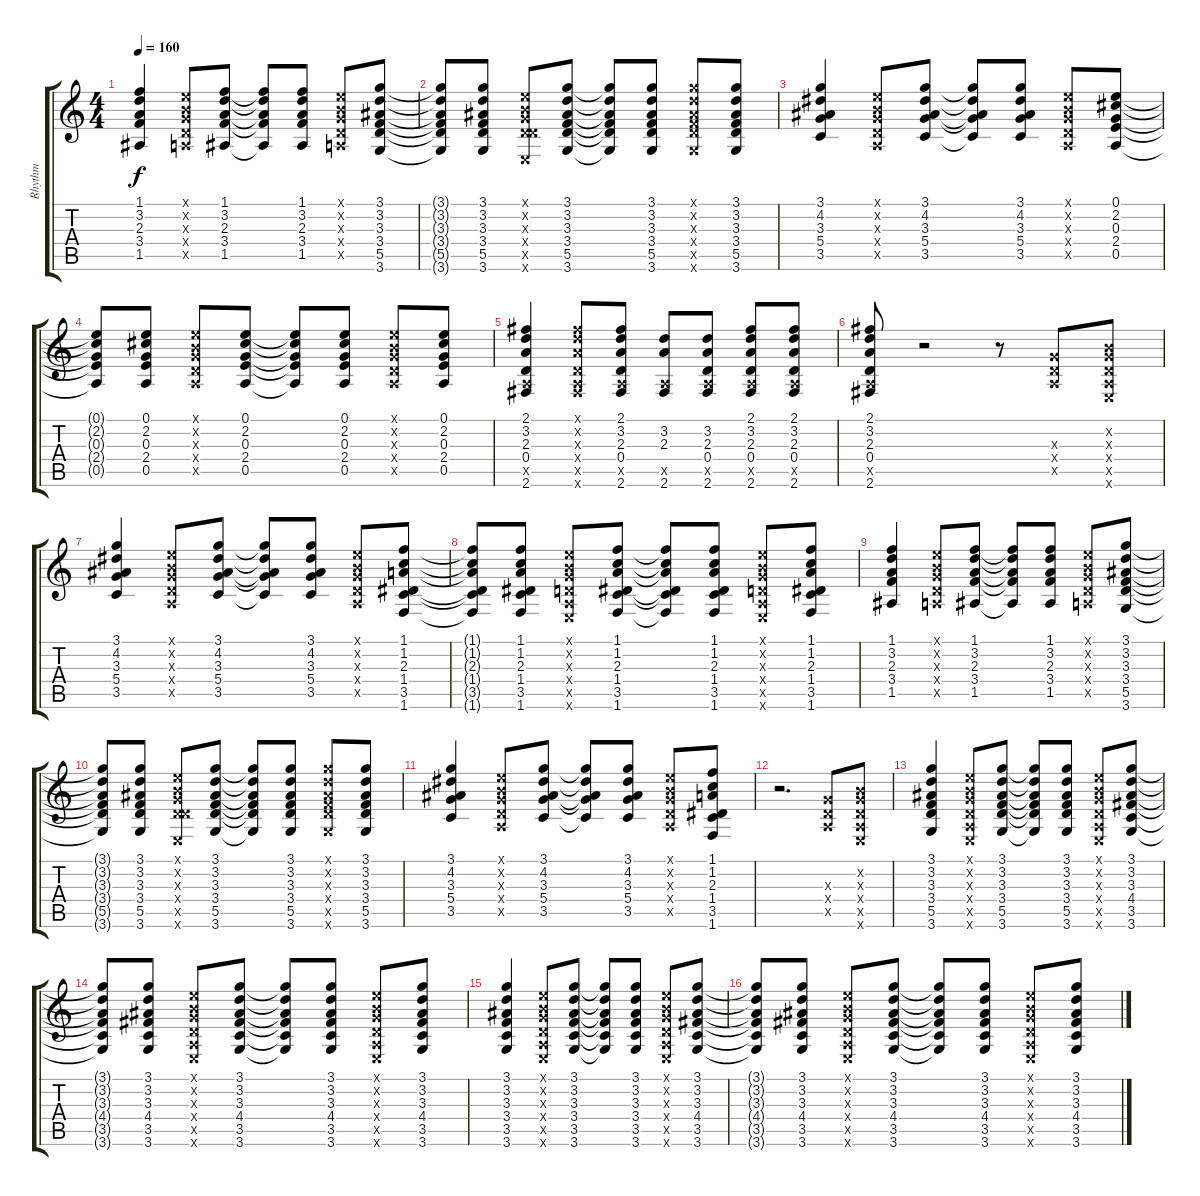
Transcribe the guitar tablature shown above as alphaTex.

\track ("Rhythm" "Rhythm") {instrument acousticguitarnylon}
\staff {score tabs}
\tuning (E4 B3 G3 D3 A2 E2) {hide}
\ts (4 4)
\tempo 160
\clef g2
\ks c
(1.1 3.2 2.3 3.4 1.5).4{dy f} (0.1{x} 0.2{x} 0.3{x} 0.4{x} 0.5{x}).8 (1.1 3.2 2.3 3.4 1.5).8 (1.1{t} 3.2{t} 2.3{t} 3.4{t} 1.5{t}).8 (1.1 3.2 2.3 3.4 1.5).8 (0.1{x} 0.2{x} 0.3{x} 0.4{x} 0.5{x}).8 (3.1 3.2 3.3 3.4 5.5 3.6).8 |
(3.1{t} 3.2{t} 3.3{t} 3.4{t} 5.5{t} 3.6{t}).8 (3.1 3.2 3.3 3.4 5.5 3.6).8 (0.1{x} 0.2{x} 0.3{x} 0.4{x} 5.5{x} 0.6{x}).8 (3.1 3.2 3.3 3.4 5.5 3.6).8 (3.1{t} 3.2{t} 3.3{t} 3.4{t} 5.5{t} 3.6{t}).8 (3.1 3.2 3.3 3.4 5.5 3.6).8 (3.1{x} 3.2{x} 3.3{x} 3.4{x} 5.5{x} 3.6{x}).8 (3.1 3.2 3.3 3.4 5.5 3.6).8 |
(3.1 4.2 3.3 5.4 3.5).4 (0.1{x} 0.2{x} 0.3{x} 0.4{x} 0.5{x}).8 (3.1 4.2 3.3 5.4 3.5).8 (3.1{t} 4.2{t} 3.3{t} 5.4{t} 3.5{t}).8 (3.1 4.2 3.3 5.4 3.5).8 (0.1{x} 0.2{x} 0.3{x} 0.4{x} 0.5{x}).8 (0.1 2.2 0.3 2.4 0.5).8 |
(0.1{t} 2.2{t} 0.3{t} 2.4{t} 0.5{t}).8 (0.1 2.2 0.3 2.4 0.5).8 (0.1{x} 0.2{x} 0.3{x} 0.4{x} 0.5{x}).8 (0.1 2.2 0.3 2.4 0.5).8 (0.1{t} 2.2{t} 0.3{t} 2.4{t} 0.5{t}).8 (0.1 2.2 0.3 2.4 0.5).8 (0.1{x} 0.2{x} 0.3{x} 0.4{x} 0.5{x}).8 (0.1 2.2 0.3 2.4 0.5).8 |
(2.1 3.2 2.3 0.4 0.5{x} 2.6).4 (2.1{x} 3.2{x} 2.3{x} 0.4{x} 0.5{x} 2.6{x}).8 (2.1 3.2 2.3 0.4 0.5{x} 2.6).8 (3.2 2.3 0.5{x} 2.6).8 (3.2 2.3 0.4 0.5{x} 2.6).8 (2.1 3.2 2.3 0.4 0.5{x} 2.6).8 (2.1 3.2 2.3 0.4 0.5{x} 2.6).8 |
(2.1 3.2 2.3 0.4 0.5{x} 2.6).8 r.2 r.8 (0.3{x} 0.4{x} 0.5{x}).8 (0.2{x} 0.3{x} 0.4{x} 0.5{x} 0.6{x}).8 |
(3.1 4.2 3.3 5.4 3.5).4 (0.1{x} 0.2{x} 0.3{x} 0.4{x} 0.5{x}).8 (3.1 4.2 3.3 5.4 3.5).8 (3.1{t} 4.2{t} 3.3{t} 5.4{t} 3.5{t}).8 (3.1 4.2 3.3 5.4 3.5).8 (0.1{x} 0.2{x} 0.3{x} 0.4{x} 0.5{x}).8 (1.1 1.2 2.3 1.4 3.5 1.6).8 |
(1.1{t} 1.2{t} 2.3{t} 1.4{t} 3.5{t} 1.6{t}).8 (1.1 1.2 2.3 1.4 3.5 1.6).8 (0.1{x} 0.2{x} 0.3{x} 0.4{x} 0.5{x} 0.6{x}).8 (1.1 1.2 2.3 1.4 3.5 1.6).8 (1.1{t} 1.2{t} 2.3{t} 1.4{t} 3.5{t} 1.6{t}).8 (1.1 1.2 2.3 1.4 3.5 1.6).8 (0.1{x} 0.2{x} 0.3{x} 0.4{x} 0.5{x} 0.6{x}).8 (1.1 1.2 2.3 1.4 3.5 1.6).8 |
(1.1 3.2 2.3 3.4 1.5).4 (0.1{x} 0.2{x} 0.3{x} 0.4{x} 0.5{x}).8 (1.1 3.2 2.3 3.4 1.5).8 (1.1{t} 3.2{t} 2.3{t} 3.4{t} 1.5{t}).8 (1.1 3.2 2.3 3.4 1.5).8 (0.1{x} 0.2{x} 0.3{x} 0.4{x} 0.5{x}).8 (3.1 3.2 3.3 3.4 5.5 3.6).8 |
(3.1{t} 3.2{t} 3.3{t} 3.4{t} 5.5{t} 3.6{t}).8 (3.1 3.2 3.3 3.4 5.5 3.6).8 (0.1{x} 0.2{x} 0.3{x} 0.4{x} 5.5{x} 0.6{x}).8 (3.1 3.2 3.3 3.4 5.5 3.6).8 (3.1{t} 3.2{t} 3.3{t} 3.4{t} 5.5{t} 3.6{t}).8 (3.1 3.2 3.3 3.4 5.5 3.6).8 (3.1{x} 3.2{x} 3.3{x} 3.4{x} 5.5{x} 3.6{x}).8 (3.1 3.2 3.3 3.4 5.5 3.6).8 |
(3.1 4.2 3.3 5.4 3.5).4 (0.1{x} 0.2{x} 0.3{x} 0.4{x} 0.5{x}).8 (3.1 4.2 3.3 5.4 3.5).8 (3.1{t} 4.2{t} 3.3{t} 5.4{t} 3.5{t}).8 (3.1 4.2 3.3 5.4 3.5).8 (0.1{x} 0.2{x} 0.3{x} 0.4{x} 0.5{x}).8 (1.1 1.2 2.3 1.4 3.5 1.6).8 |
r.2{d} (0.3{x} 0.4{x} 0.5{x}).8 (0.2{x} 0.3{x} 0.4{x} 0.5{x} 0.6{x}).8 |
(3.1 3.2 3.3 3.4 5.5 3.6).4 (0.1{x} 0.2{x} 0.3{x} 0.4{x} 0.5{x} 0.6{x}).8 (3.1 3.2 3.3 3.4 5.5 3.6).8 (3.1{t} 3.2{t} 3.3{t} 3.4{t} 5.5{t} 3.6{t}).8 (3.1 3.2 3.3 3.4 5.5 3.6).8 (0.1{x} 0.2{x} 0.3{x} 0.4{x} 0.5{x} 0.6{x}).8 (3.1 3.2 3.3 4.4 3.5 3.6).8 |
(3.1{t} 3.2{t} 3.3{t} 4.4{t} 3.5{t} 3.6{t}).8 (3.1 3.2 3.3 4.4 3.5 3.6).8 (0.1{x} 0.2{x} 0.3{x} 0.4{x} 0.5{x} 0.6{x}).8 (3.1 3.2 3.3 4.4 3.5 3.6).8 (3.1{t} 3.2{t} 3.3{t} 4.4{t} 3.5{t} 3.6{t}).8 (3.1 3.2 3.3 4.4 3.5 3.6).8 (0.1{x} 0.2{x} 0.3{x} 0.4{x} 0.5{x} 0.6{x}).8 (3.1 3.2 3.3 4.4 3.5 3.6).8 |
(3.1 3.2 3.3 3.4 3.5 3.6).4 (0.1{x} 0.2{x} 0.3{x} 0.4{x} 0.5{x} 0.6{x}).8 (3.1 3.2 3.3 3.4 3.5 3.6).8 (3.1{t} 3.2{t} 3.3{t} 3.4{t} 3.5{t} 3.6{t}).8 (3.1 3.2 3.3 3.4 3.5 3.6).8 (0.1{x} 0.2{x} 0.3{x} 0.4{x} 0.5{x} 0.6{x}).8 (3.1 3.2 3.3 4.4 3.5 3.6).8 |
(3.1{t} 3.2{t} 3.3{t} 4.4{t} 3.5{t} 3.6{t}).8 (3.1 3.2 3.3 4.4 3.5 3.6).8 (0.1{x} 0.2{x} 0.3{x} 0.4{x} 0.5{x} 0.6{x}).8 (3.1 3.2 3.3 4.4 3.5 3.6).8 (3.1{t} 3.2{t} 3.3{t} 4.4{t} 3.5{t} 3.6{t}).8 (3.1 3.2 3.3 4.4 3.5 3.6).8 (0.1{x} 0.2{x} 0.3{x} 0.4{x} 0.5{x} 0.6{x}).8 (3.1 3.2 3.3 4.4 3.5 3.6).8
